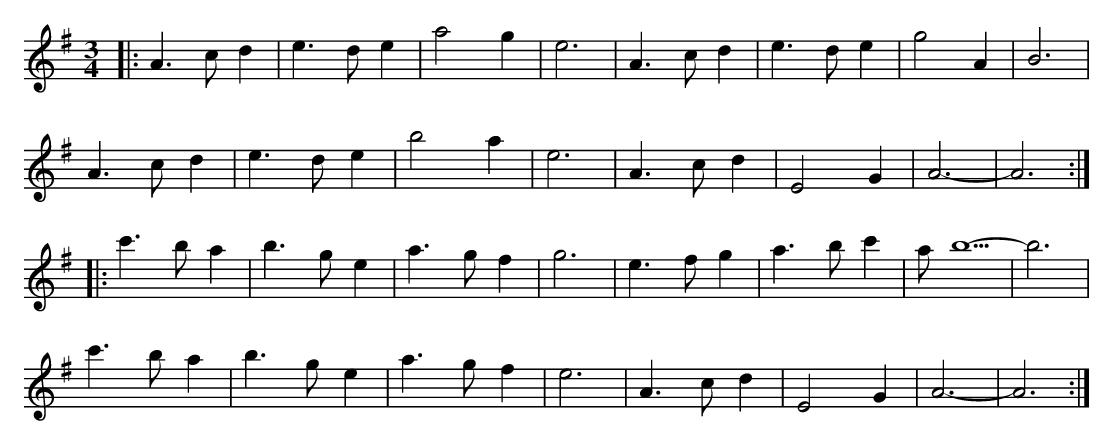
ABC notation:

X:1
M:3/4
K:Ador
|:A3cd2|e3de2|a4g2|e6|A3cd2|e3de2|g4A2|B6|
A3cd2|e3de2|b4a2|e6|A3cd2|E4G2|A6-|A6:|
|:c'3ba2|b3ge2|a3gf2|g6|e3fg2|a3bc'2|ab5-|b6|
c'3ba2|b3ge2|a3gf2|e6|A3cd2|E4G2|A6-|A6:|
